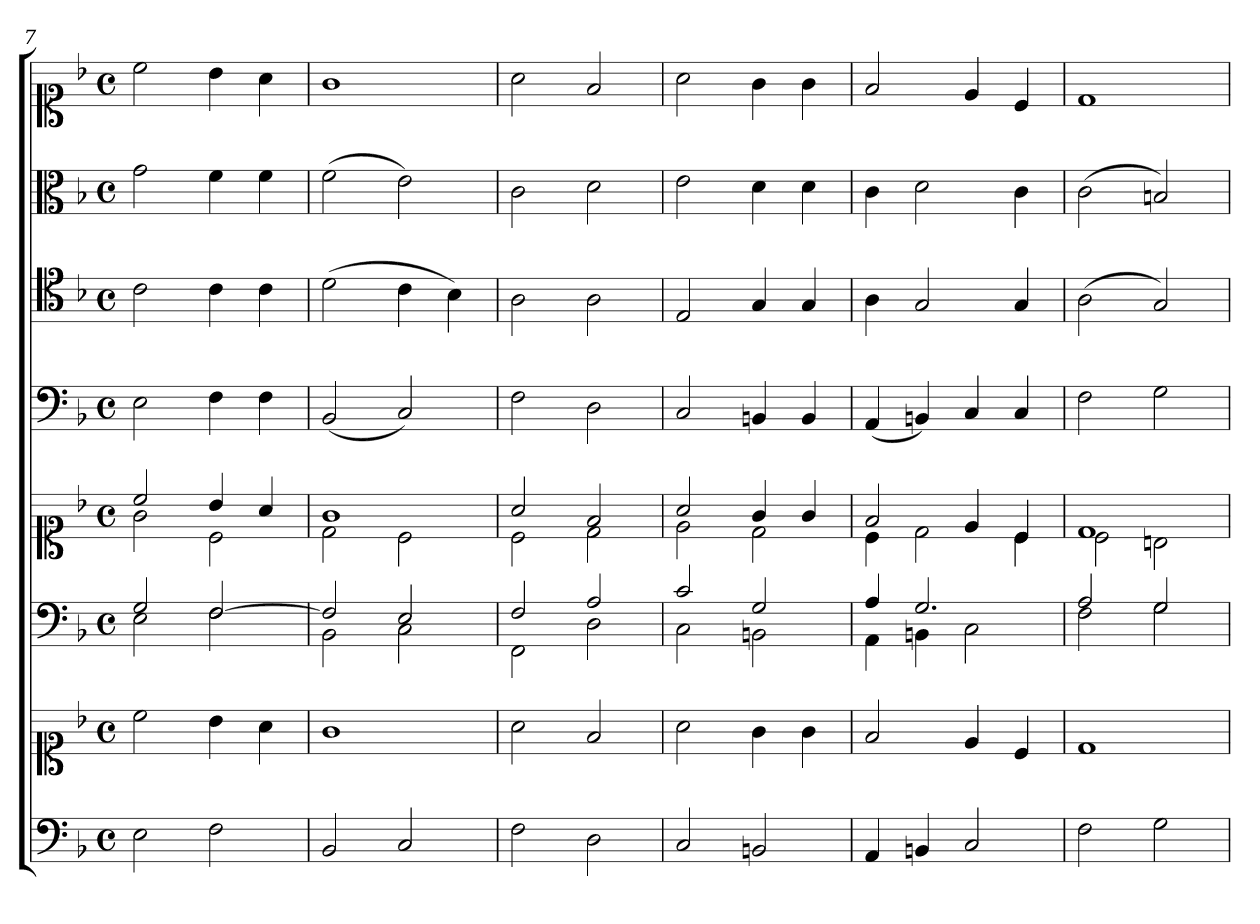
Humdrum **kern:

**kern	**kern	**kern	**kern	**kern	**kern	**kern	**kern
*part6	*part6	*part5	*part5	*part4	*part3	*part2	*part1
*staff8	*staff7	*staff6	*staff5	*staff4	*staff3	*staff2	*staff1
*clefF4	*clefC1	*clefF4	*clefC1	*clefF4	*clefC4	*clefC3	*clefC1
*k[b-]	*k[b-]	*k[b-]	*k[b-]	*k[b-]	*k[b-]	*k[b-]	*k[b-]
*F:	*F:	*F:	*F:	*F:	*F:	*F:	*F:
*M4/4	*M4/4	*M4/4	*M4/4	*M4/4	*M4/4	*M4/4	*M4/4
*met(c)	*met(c)	*met(c)	*met(c)	*met(c)	*met(c)	*met(c)	*met(c)
=7	=7	=7	=7	=7	=7	=7	=7
*	*	*^	*^	*	*	*	*
2E	2cc	2G	2E	2cc	2g	2E	2c	2g	2cc
2F	4b-	[2F	2F	4b-	2c	4F	4c	4f	4b-
.	4a	.	.	4a	.	4F	4c	4f	4a
=8	=8	=8	=8	=8	=8	=8	=8	=8	=8
2BB-	1g	2F]	2BB-	1g	2d	(2BB-	(2d	(2f	1g
2C	.	2E	2C	.	2c	2C)	4c	2e)	.
.	.	.	.	.	.	.	4B-)	.	.
=9	=9	=9	=9	=9	=9	=9	=9	=9	=9
2F	2a	2F	2FF	2a	2c	2F	2A	2c	2a
2D	2f	2A	2D	2f	2d	2D	2A	2d	2f
=10	=10	=10	=10	=10	=10	=10	=10	=10	=10
2C	2a	2c	2C	2a	2e	2C	2E	2e	2a
2BBn	4g	2G	2BBn	4g	2d	4BBn	4G	4d	4g
.	4g	.	.	4g	.	4BB	4G	4d	4g
=11	=11	=11	=11	=11	=11	=11	=11	=11	=11
4AA	2f	4A	4AA	2f	4c	(4AA	4A	4c	2f
4BBn	.	2.G	4BBn	.	2d	4BBn)	2G	2d	.
2C	4e	.	2C	4e	.	4C	.	.	4e
.	4c	.	.	4c	4c	4C	4G	4c	4c
=12	=12	=12	=12	=12	=12	=12	=12	=12	=12
2F	1d	2A	2F	1d	2c	2F	(2A	(2c	1d
2G	.	2G	2G	.	2Bn	2G	2G)	2Bn)	.
*	*	*v	*v	*	*	*	*	*	*
*	*	*	*v	*v	*	*	*	*
=	=	=	=	=	=	=	=
*-	*-	*-	*-	*-	*-	*-	*-
